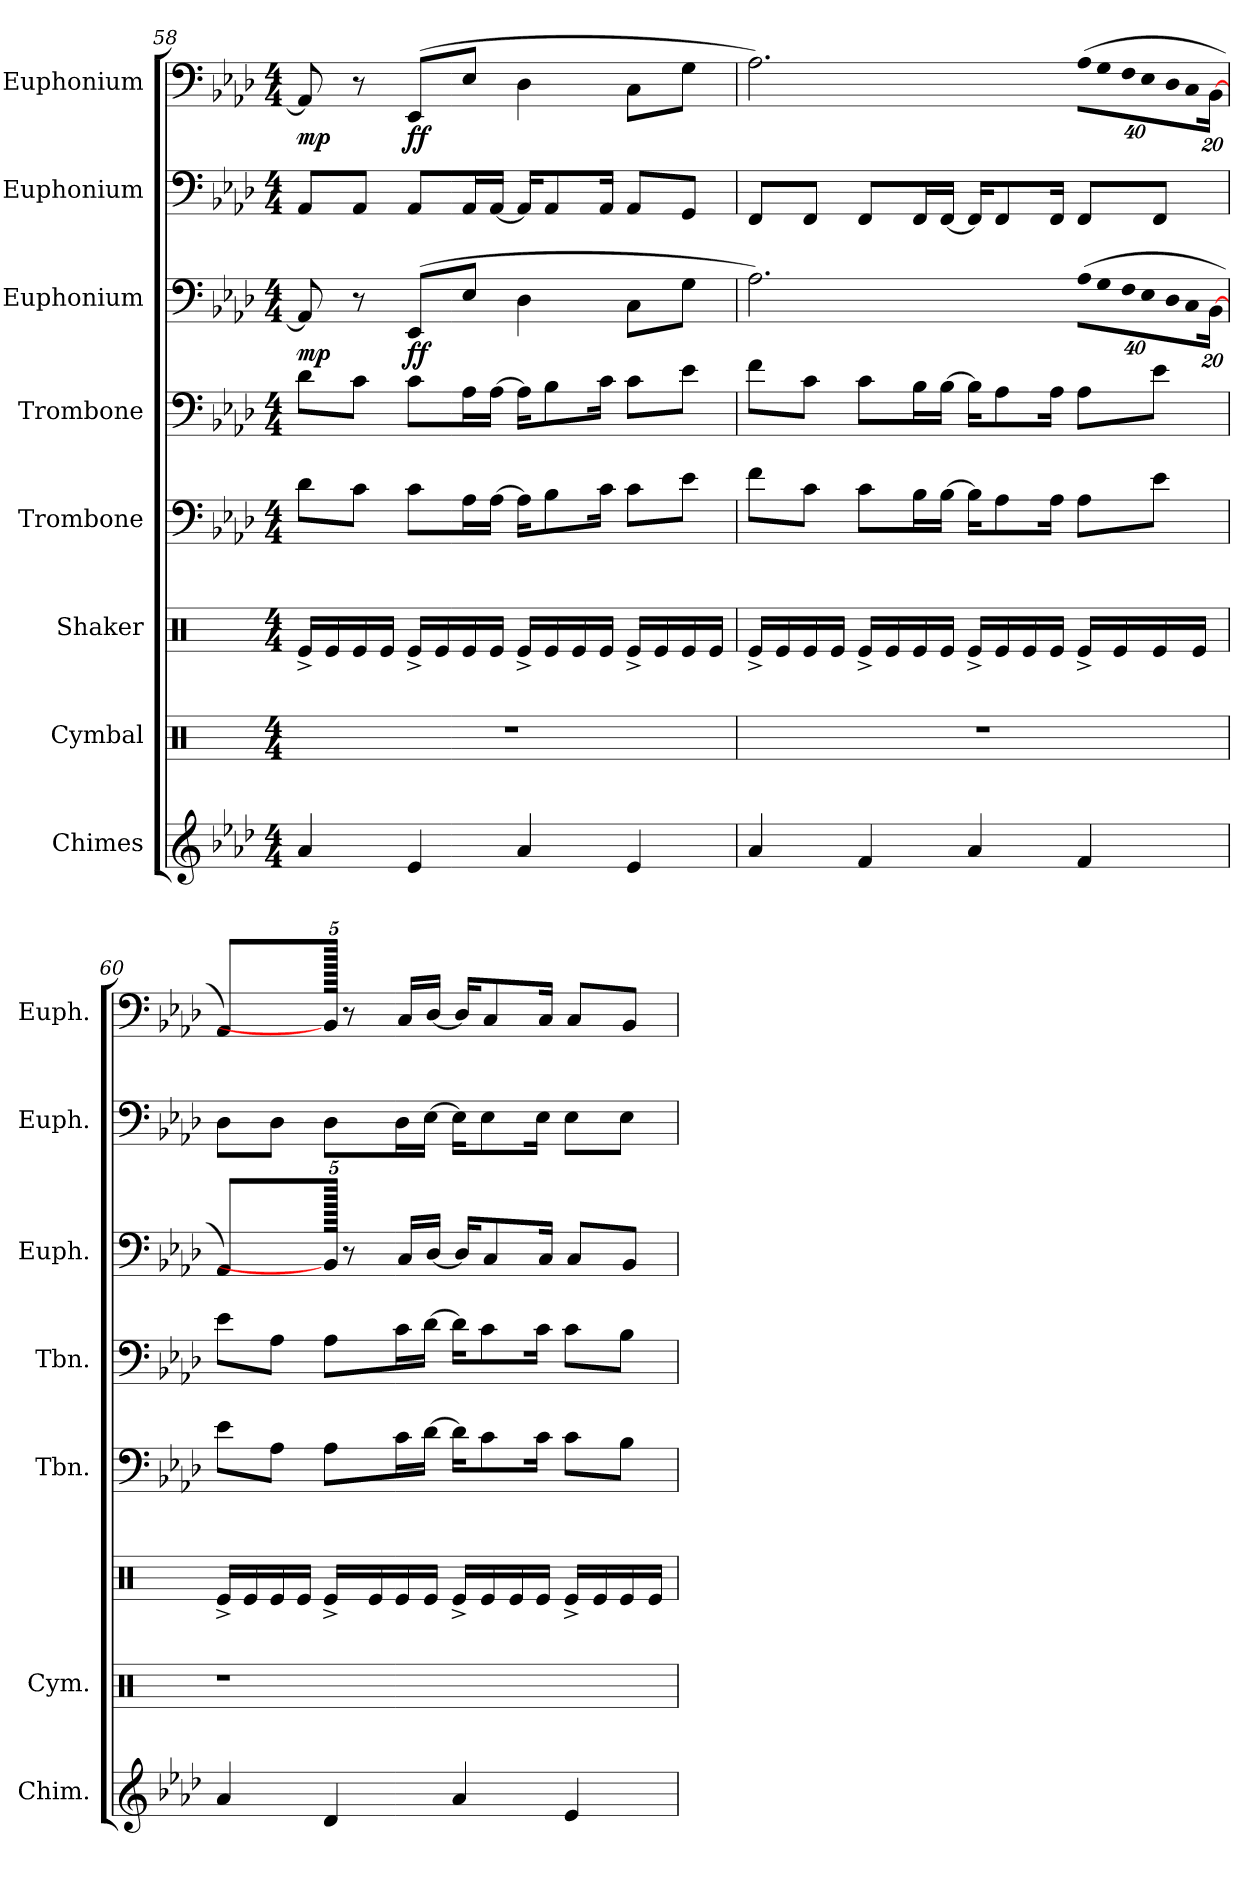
**kern	**kern	**kern	**kern	**kern	**kern	**dynam	**kern	**kern	**dynam
*part8	*part7	*part6	*part5	*part4	*part3	*part3	*part2	*part1	*part1
*staff8	*staff7	*staff6	*staff5	*staff4	*staff3	*staff3	*staff2	*staff1	*staff1
*I"Chimes	*I"Cymbal	*I"Shaker	*I"Trombone	*I"Trombone	*I"Euphonium	*	*I"Euphonium	*I"Euphonium	*
*I'Chim.	*I'Cym.	*	*I'Tbn.	*I'Tbn.	*I'Euph.	*	*I'Euph.	*I'Euph.	*
*clefG2	*clefX	*clefX	*clefF4	*clefF4	*clefF4	*	*clefF4	*clefF4	*
*k[b-e-a-d-]	*k[]	*k[]	*k[b-e-a-d-]	*k[b-e-a-d-]	*k[b-e-a-d-]	*	*k[b-e-a-d-]	*k[b-e-a-d-]	*
*M4/4	*M4/4	*M4/4	*M4/4	*M4/4	*M4/4	*	*M4/4	*M4/4	*
=58	=58	=58	=58	=58	=58	=58	=58	=58	=58
!	!	!	!	!	!	!LO:DY:b	!	!	!LO:DY:b
4a-/	1r	16Re^/LL	8d-\L	8d-\L	8AA-/]	mp	8AA-/L	8AA-/]	mp
.	.	16Re/	.	.	.	.	.	.	.
.	.	16Re/	8c\J	8c\J	8r	.	8AA-/J	8r	.
.	.	16Re/JJ	.	.	.	.	.	.	.
!	!	!	!	!	!	!LO:DY:b	!	!	!LO:DY:b
4e-/	.	16Re^/LL	8c\L	8c\L	(<8EE-/L	ff	8AA-/L	(>8EE-/L	ff
.	.	16Re/	.	.	.	.	.	.	.
.	.	16Re/	16A-\L	16A-\L	8E-/J	.	16AA-/L	8E-/J	.
.	.	16Re/JJ	[16A-\JJ	[16A-\JJ	.	.	[16AA-/JJ	.	.
4a-/	.	16Re^/LL	16A-\KL]	16A-\KL]	4D-\	.	16AA-/KL]	4D-\	.
.	.	16Re/	8B-\	8B-\	.	.	8AA-/	.	.
.	.	16Re/	.	.	.	.	.	.	.
.	.	16Re/JJ	16c\Jk	16c\Jk	.	.	16AA-/Jk	.	.
4e-/	.	16Re^/LL	8c\L	8c\L	8C\L	.	8AA-/L	8C\L	.
.	.	16Re/	.	.	.	.	.	.	.
.	.	16Re/	8e-\J	8e-\J	8G\J	.	8GG/J	8G\J	.
.	.	16Re/JJ	.	.	.	.	.	.	.
!!LO:PB:g=z
=59	=59	=59	=59	=59	=59	=59	=59	=59	=59
4a-/	1r	16Re^/LL	8f\L	8f\L	2.A-\)	.	8FF/L	2.A-\)	.
.	.	16Re/	.	.	.	.	.	.	.
.	.	16Re/	8c\J	8c\J	.	.	8FF/J	.	.
.	.	16Re/JJ	.	.	.	.	.	.	.
4f/	.	16Re^/LL	8c\L	8c\L	.	.	8FF/L	.	.
.	.	16Re/	.	.	.	.	.	.	.
.	.	16Re/	16B-\L	16B-\L	.	.	16FF/L	.	.
.	.	16Re/JJ	[16B-\JJ	[16B-\JJ	.	.	[16FF/JJ	.	.
4a-/	.	16Re^/LL	16B-\KL]	16B-\KL]	.	.	16FF/KL]	.	.
.	.	16Re/	8A-\	8A-\	.	.	8FF/	.	.
.	.	16Re/	.	.	.	.	.	.	.
.	.	16Re/JJ	16A-\Jk	16A-\Jk	.	.	16FF/Jk	.	.
*	*	*	*	*	*Xbrackettup	*	*	*	*
!	!	!	!	!	!LO:N:vis=16	!	!	!	!
*	*	*	*	*	*	*	*	*Xbrackettup	*
!	!	!	!	!	!	!	!	!LO:N:vis=16	!
4f/	.	16Re^/LL	8A-\L	8A-\L	(>640%23A-\LL	.	8FF/L	(>640%23A-\LL	.
!	!	!	!	!	!LO:N:vis=16	!	!	!LO:N:vis=16	!
.	.	.	.	.	640%23G\	.	.	640%23G\	.
.	.	16Re/	.	.	.	.	.	.	.
!	!	!	!	!	!LO:N:vis=16	!	!	!LO:N:vis=16	!
.	.	.	.	.	640%23F\	.	.	640%23F\	.
!	!	!	!	!	!LO:N:vis=16	!	!	!LO:N:vis=16	!
.	.	.	.	.	640%23E-\	.	.	640%23E-\	.
.	.	16Re/	8e-\J	8e-\J	.	.	8FF/J	.	.
!	!	!	!	!	!LO:N:vis=16	!	!	!LO:N:vis=16	!
.	.	.	.	.	640%23D-\	.	.	640%23D-\	.
!	!	!	!	!	!LO:N:vis=16	!	!	!LO:N:vis=16	!
.	.	.	.	.	640%23C\	.	.	640%23C\	.
.	.	16Re/JJ	.	.	.	.	.	.	.
.	.	.	.	.	[320%11BB-\JJ	.	.	[320%11BB-\JJ	.
=60	=60	=60	=60	=60	=60	=60	=60	=60	=60
4a-/	1r	16Re^/LL	8e-\L	8e-\L	4AA-/)	.	8D-\L	4AA-/)	.
.	.	16Re/	.	.	.	.	.	.	.
.	.	16Re/	8A-\J	8A-\J	.	.	8D-\J	.	.
.	.	16Re/JJ	.	.	.	.	.	.	.
4d-/	.	16Re^/LL	8A-\L	8A-\L	640BB-\JJ]	.	8D-\L	640BB-\JJ]	.
.	.	.	.	.	8r	.	.	8r	.
.	.	16Re/	.	.	.	.	.	.	.
.	.	16Re/	16c\L	16c\L	.	.	16D-\L	.	.
.	.	.	.	.	16C/LL	.	.	16C/LL	.
.	.	16Re/JJ	[16d-\JJ	[16d-\JJ	.	.	[16E-\JJ	.	.
.	.	.	.	.	[16D-/JJ	.	.	[16D-/JJ	.
4a-/	.	16Re^/LL	16d-\KL]	16d-\KL]	.	.	16E-\KL]	.	.
.	.	.	.	.	16D-/KL]	.	.	16D-/KL]	.
.	.	16Re/	8c\	8c\	.	.	8E-\	.	.
.	.	.	.	.	8C/	.	.	8C/	.
.	.	16Re/	.	.	.	.	.	.	.
.	.	16Re/JJ	16c\Jk	16c\Jk	.	.	16E-\Jk	.	.
.	.	.	.	.	16C/Jk	.	.	16C/Jk	.
4e-/	.	16Re^/LL	8c\L	8c\L	.	.	8E-\L	.	.
.	.	.	.	.	8C/L	.	.	8C/L	.
.	.	16Re/	.	.	.	.	.	.	.
.	.	16Re/	8B-\J	8B-\J	.	.	8E-\J	.	.
.	.	.	.	.	8BB-/J	.	.	8BB-/J	.
.	.	16Re/JJ	.	.	.	.	.	.	.
640ryy	640ryy	640ryy	640ryy	640ryy	.	.	640ryy	.	.
=	=	=	=	=	=	=	=	=	=
*-	*-	*-	*-	*-	*-	*-	*-	*-	*-
